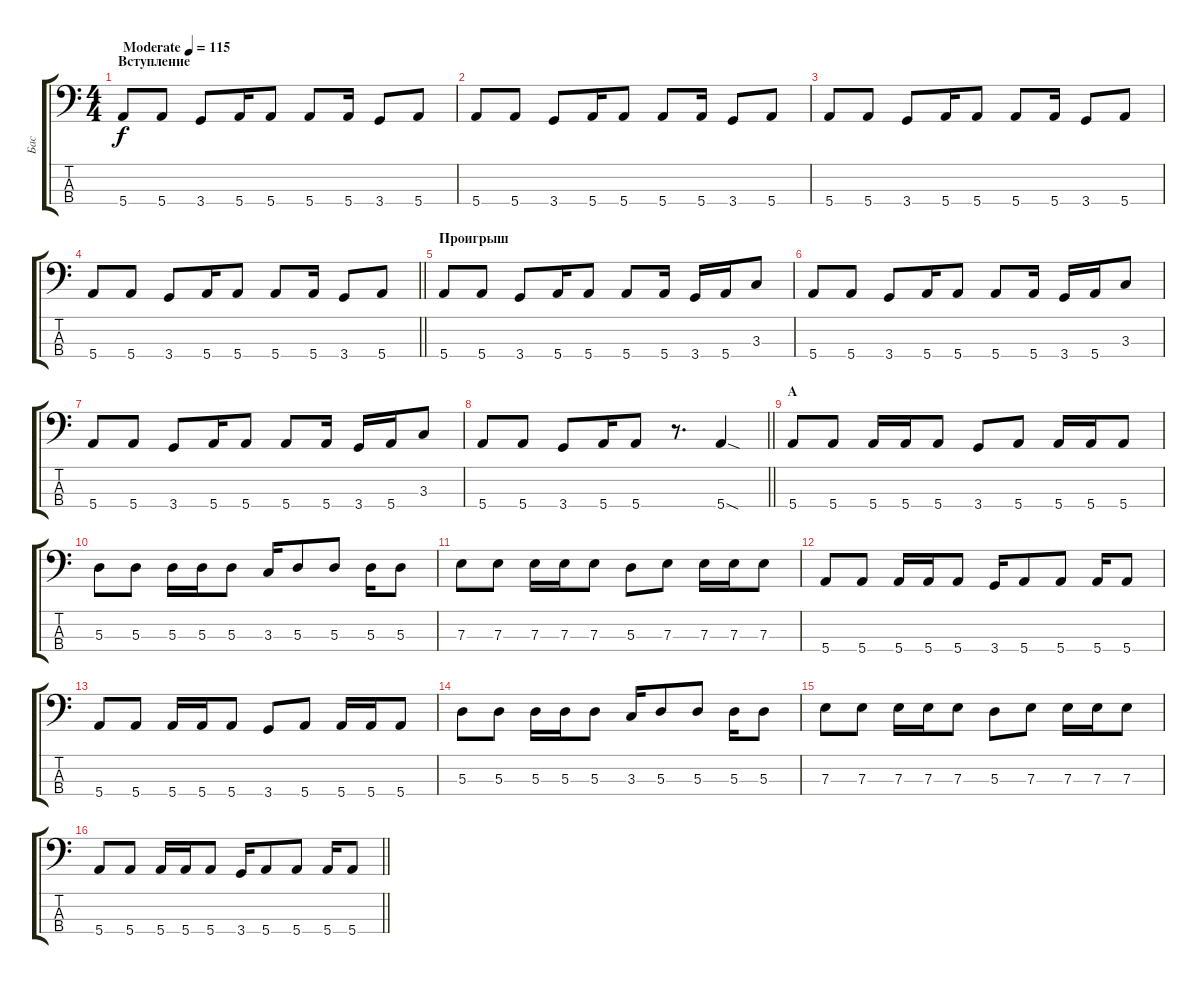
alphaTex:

\track ("Бас" "Бас") {instrument electricbasspick}
\staff {score tabs}
\tuning (G2 D2 A1 E1) {hide}
\ts (4 4)
\section ("" "Вступление")
\tempo (115 "Moderate")
\clef f4
\ks aminor
5.4.8{dy f instrument electricbasspick} 5.4.8 3.4.8 5.4.16 5.4.8 5.4.8 5.4.16 3.4.8 5.4.8 |
5.4.8 5.4.8 3.4.8 5.4.16 5.4.8 5.4.8 5.4.16 3.4.8 5.4.8 |
5.4.8 5.4.8 3.4.8 5.4.16 5.4.8 5.4.8 5.4.16 3.4.8 5.4.8 |
\barLineRight lightlight
5.4.8 5.4.8 3.4.8 5.4.16 5.4.8 5.4.8 5.4.16 3.4.8 5.4.8 |
\section ("" "Проигрыш")
5.4.8 5.4.8 3.4.8 5.4.16 5.4.8 5.4.8 5.4.16 3.4.16 5.4.16 3.3.8 |
5.4.8 5.4.8 3.4.8 5.4.16 5.4.8 5.4.8 5.4.16 3.4.16 5.4.16 3.3.8 |
5.4.8 5.4.8 3.4.8 5.4.16 5.4.8 5.4.8 5.4.16 3.4.16 5.4.16 3.3.8 |
\barLineRight lightlight
5.4.8 5.4.8 3.4.8 5.4.16 5.4.8 r.8{d} 5.4{sod}.4 |
\section ("" "A")
5.4.8 5.4.8 5.4.16 5.4.16 5.4.8 3.4.8 5.4.8 5.4.16 5.4.16 5.4.8 |
5.3.8 5.3.8 5.3.16 5.3.16 5.3.8 3.3.16 5.3.8 5.3.8 5.3.16 5.3.8 |
7.3.8 7.3.8 7.3.16 7.3.16 7.3.8 5.3.8 7.3.8 7.3.16 7.3.16 7.3.8 |
5.4.8 5.4.8 5.4.16 5.4.16 5.4.8 3.4.16 5.4.8 5.4.8 5.4.16 5.4.8 |
5.4.8 5.4.8 5.4.16 5.4.16 5.4.8 3.4.8 5.4.8 5.4.16 5.4.16 5.4.8 |
5.3.8 5.3.8 5.3.16 5.3.16 5.3.8 3.3.16 5.3.8 5.3.8 5.3.16 5.3.8 |
7.3.8 7.3.8 7.3.16 7.3.16 7.3.8 5.3.8 7.3.8 7.3.16 7.3.16 7.3.8 |
\barLineRight lightlight
5.4.8 5.4.8 5.4.16 5.4.16 5.4.8 3.4.16 5.4.8 5.4.8 5.4.16 5.4.8
